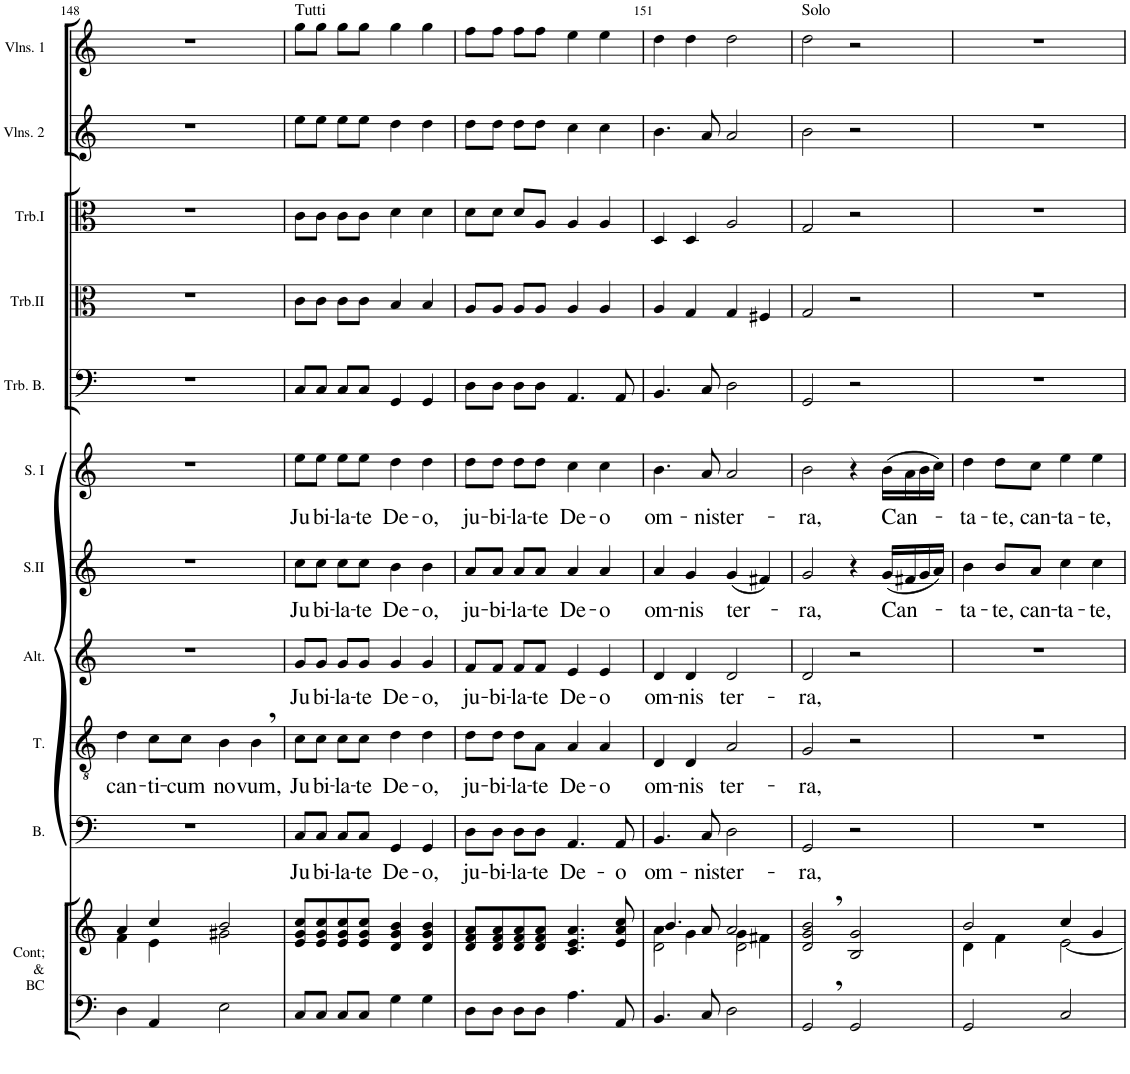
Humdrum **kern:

**kern	**kern	**kern	**text	**kern	**text	**kern	**text	**kern	**text	**kern	**text	**kern	**kern	**kern	**kern	**kern
*part11	*part11	*part10	*part10	*part9	*part9	*part8	*part8	*part7	*part7	*part6	*part6	*part5	*part4	*part3	*part2	*part1
*staff12	*staff11	*staff10	*staff10	*staff9	*staff9	*staff8	*staff8	*staff7	*staff7	*staff6	*staff6	*staff5	*staff4	*staff3	*staff2	*staff1
*I"Continuo &amp; Basse Continue	*	*I"Basse	*	*I"Ténor	*	*I"Alto	*	*I"Soprano II	*	*I"Soprane I	*	*I"Trombone Basse	*I"Trombone II	*I"Trombone I	*I"Deuxièmes Violons	*I"Premiers Violons
*I'Cont; &amp; BC	*	*I'B.	*	*I'T.	*	*I'Alt.	*	*I'S.II	*	*I'S. I	*	*I'Trb. B.	*I'Trb.II	*I'Trb.I	*I'Vlns. 2	*I'Vlns. 1
!!LO:PB:g=z
*clefF4	*clefG2	*clefF4	*	*clefGv2	*	*clefG2	*	*clefG2	*	*clefG2	*	*clefF4	*clefC3	*clefC3	*clefG2	*clefG2
*k[]	*k[]	*k[]	*	*k[]	*	*k[]	*	*k[]	*	*k[]	*	*k[]	*k[]	*k[]	*k[]	*k[]
*M4/4	*M4/4	*M4/4	*	*M4/4	*	*M4/4	*	*M4/4	*	*M4/4	*	*M4/4	*M4/4	*M4/4	*M4/4	*M4/4
*met(c)	*met(c)	*met(c)	*	*met(c)	*	*met(c)	*	*met(c)	*	*met(c)	*	*met(c)	*met(c)	*met(c)	*met(c)	*met(c)
=148	=148	=148	=148	=148	=148	=148	=148	=148	=148	=148	=148	=148	=148	=148	=148	=148
*	*^	*	*	*	*	*	*	*	*	*	*	*	*	*	*	*
!	!	!	!	!	!	!LO:LY:b	!	!	!	!	!	!	!	!	!	!	!
4D\	4a/	4f\	1r	.	4d\	can-	1r	.	1r	.	1r	.	1r	1r	1r	1r	1r
!	!	!	!	!	!	!LO:LY:b	!	!	!	!	!	!	!	!	!	!	!
4AA/	4cc/	4e\	.	.	8c\L	-ti-	.	.	.	.	.	.	.	.	.	.	.
!	!	!	!	!	!	!LO:LY:b	!	!	!	!	!	!	!	!	!	!	!
.	.	.	.	.	8c\J	-cum	.	.	.	.	.	.	.	.	.	.	.
!	!	!	!	!	!	!LO:LY:b	!	!	!	!	!	!	!	!	!	!	!
2E\	2b/	2g#X\	.	.	4B\	no-	.	.	.	.	.	.	.	.	.	.	.
!	!	!	!	!	!	!LO:LY:b	!	!	!	!	!	!	!	!	!	!	!
.	.	.	.	.	4B,\	-vum,	.	.	.	.	.	.	.	.	.	.	.
*	*v	*v	*	*	*	*	*	*	*	*	*	*	*	*	*	*	*
=149	=149	=149	=149	=149	=149	=149	=149	=149	=149	=149	=149	=149	=149	=149	=149	=149
!	!	!	!	!	!	!	!	!	!	!	!	!	!	!	!	!LO:TX:a:t=Tutti
!	!	!	!LO:LY:b	!	!LO:LY:b	!	!LO:LY:b	!	!LO:LY:b	!	!LO:LY:b	!	!	!	!	!
8C/L	8e/ 8g/ 8cc/L	8C/L	Ju-	8c\L	Ju-	8g/L	Ju-	8cc\L	Ju-	8ee\L	Ju-	8C/L	8c\L	8c\L	8ee\L	8gg\L
!	!	!	!LO:LY:b	!	!LO:LY:b	!	!LO:LY:b	!	!LO:LY:b	!	!LO:LY:b	!	!	!	!	!
8C/J	8e/ 8g/ 8cc/	8C/J	-bi-	8c\J	-bi-	8g/J	-bi-	8cc\J	-bi-	8ee\J	-bi-	8C/J	8c\J	8c\J	8ee\J	8gg\J
!	!	!	!LO:LY:b	!	!LO:LY:b	!	!LO:LY:b	!	!LO:LY:b	!	!LO:LY:b	!	!	!	!	!
8C/L	8e/ 8g/ 8cc/	8C/L	-la-	8c\L	-la-	8g/L	-la-	8cc\L	-la-	8ee\L	-la-	8C/L	8c\L	8c\L	8ee\L	8gg\L
!	!	!	!LO:LY:b	!	!LO:LY:b	!	!LO:LY:b	!	!LO:LY:b	!	!LO:LY:b	!	!	!	!	!
8C/J	8e/ 8g/ 8cc/J	8C/J	-te	8c\J	-te	8g/J	-te	8cc\J	-te	8ee\J	-te	8C/J	8c\J	8c\J	8ee\J	8gg\J
!	!	!	!LO:LY:b	!	!LO:LY:b	!	!LO:LY:b	!	!LO:LY:b	!	!LO:LY:b	!	!	!	!	!
4G\	4d/ 4g/ 4b/	4GG/	De-	4d\	De-	4g/	De-	4b\	De-	4dd\	De-	4GG/	4B/	4d\	4dd\	4gg\
!	!	!	!LO:LY:b	!	!LO:LY:b	!	!LO:LY:b	!	!LO:LY:b	!	!LO:LY:b	!	!	!	!	!
4G\	4d/ 4g/ 4b/	4GG/	-o,	4d\	-o,	4g/	-o,	4b\	-o,	4dd\	-o,	4GG/	4B/	4d\	4dd\	4gg\
=150	=150	=150	=150	=150	=150	=150	=150	=150	=150	=150	=150	=150	=150	=150	=150	=150
!	!	!	!LO:LY:b	!	!LO:LY:b	!	!LO:LY:b	!	!LO:LY:b	!	!LO:LY:b	!	!	!	!	!
8D\L	8d/ 8f/ 8a/L	8D\L	ju-	8d\L	ju-	8f/L	ju-	8a/L	ju-	8dd\L	ju-	8D\L	8A/L	8d\L	8dd\L	8ff\L
!	!	!	!LO:LY:b	!	!LO:LY:b	!	!LO:LY:b	!	!LO:LY:b	!	!LO:LY:b	!	!	!	!	!
8D\J	8d/ 8f/ 8a/	8D\J	-bi-	8d\J	-bi-	8f/J	-bi-	8a/J	-bi-	8dd\J	-bi-	8D\J	8A/J	8d\J	8dd\J	8ff\J
!	!	!	!LO:LY:b	!	!LO:LY:b	!	!LO:LY:b	!	!LO:LY:b	!	!LO:LY:b	!	!	!	!	!
8D\L	8d/ 8f/ 8a/	8D\L	-la-	8d\L	-la-	8f/L	-la-	8a/L	-la-	8dd\L	-la-	8D\L	8A/L	8d/L	8dd\L	8ff\L
!	!	!	!LO:LY:b	!	!LO:LY:b	!	!LO:LY:b	!	!LO:LY:b	!	!LO:LY:b	!	!	!	!	!
8D\J	8d/ 8f/ 8a/J	8D\J	-te	8A\J	-te	8f/J	-te	8a/J	-te	8dd\J	-te	8D\J	8A/J	8A/J	8dd\J	8ff\J
!	!	!	!LO:LY:b	!	!LO:LY:b	!	!LO:LY:b	!	!LO:LY:b	!	!LO:LY:b	!	!	!	!	!
4.A\	4.c/ 4.e/ 4.a/	4.AA/	De-	4A/	De-	4e/	De-	4a/	De-	4cc\	De-	4.AA/	4A/	4A/	4cc\	4ee\
!	!	!	!	!	!LO:LY:b	!	!LO:LY:b	!	!LO:LY:b	!	!LO:LY:b	!	!	!	!	!
.	.	.	.	4A/	-o	4e/	-o	4a/	-o	4cc\	-o	.	4A/	4A/	4cc\	4ee\
!	!	!	!LO:LY:b	!	!	!	!	!	!	!	!	!	!	!	!	!
8AA/	8e/ 8a/ 8cc/	8AA/	-o	.	.	.	.	.	.	.	.	8AA/	.	.	.	.
=151	=151	=151	=151	=151	=151	=151	=151	=151	=151	=151	=151	=151	=151	=151	=151	=151
*	*^	*	*	*	*	*	*	*	*	*	*	*	*	*	*	*
*	*	*^	*	*	*	*	*	*	*	*	*	*	*	*	*	*	*
!	!	!	!	!	!LO:LY:b	!	!LO:LY:b	!	!LO:LY:b	!	!LO:LY:b	!	!LO:LY:b	!	!	!	!	!
4.BB/	4.b/	4a\	2d\	4.BB/	om-	4D/	om-	4d/	om-	4a/	om-	4.b\	om-	4.BB/	4A/	4D/	4.b\	4dd\
!	!	!	!	!	!	!	!LO:LY:b	!	!LO:LY:b	!	!LO:LY:b	!	!	!	!	!	!	!
.	.	4g\	.	.	.	4D/	-nis	4d/	-nis	4g/	-nis	.	.	.	4G/	4D/	.	4dd\
!	!	!	!	!	!LO:LY:b	!	!	!	!	!	!	!	!LO:LY:b	!	!	!	!	!
8C/	8a/	.	.	8C/	-nis	.	.	.	.	.	.	8a/	-nis	8C/	.	.	8a/	.
!	!	!	!	!	!LO:LY:b	!	!LO:LY:b	!	!LO:LY:b	!	!LO:LY:b	!	!LO:LY:b	!	!	!	!	!
2D\	2a/	4g\	2d\	2D\	ter-	2A/	ter-	2d/	ter-	(4g/	ter-	2a/	ter-	2D\	4G/	2A/	2a/	2dd\
.	.	4f#X\	.	.	.	.	.	.	.	4f#X/)	.	.	.	.	4F#X/	.	.	.
*	*	*v	*v	*	*	*	*	*	*	*	*	*	*	*	*	*	*	*
=152	=152	=152	=152	=152	=152	=152	=152	=152	=152	=152	=152	=152	=152	=152	=152	=152	=152
!	!	!	!	!	!	!	!	!	!	!	!	!	!	!	!	!	!LO:TX:a:t=Solo
!	!	!	!	!LO:LY:b	!	!LO:LY:b	!	!LO:LY:b	!	!LO:LY:b	!	!LO:LY:b	!	!	!	!	!
*	*v	*v	*	*	*	*	*	*	*	*	*	*	*	*	*	*	*
2GG,/	2d/, 2g/, 2b/,	2GG/	-ra,	2G/	-ra,	2d/	-ra,	2g/	-ra,	2b\	-ra,	2GG/	2G/	2G/	2b\	2dd\
2GG/	2B/ 2g/	2r	.	2r	.	2r	.	4r	.	4r	.	2r	2r	2r	2r	2r
!	!	!	!	!	!	!	!	!	!LO:LY:b	!	!LO:LY:b	!	!	!	!	!
.	.	.	.	.	.	.	.	(16g/LL	Can-	(16b\LL	Can-	.	.	.	.	.
.	.	.	.	.	.	.	.	16f#X/	.	16a\	.	.	.	.	.	.
.	.	.	.	.	.	.	.	16g/	.	16b\	.	.	.	.	.	.
.	.	.	.	.	.	.	.	16a/JJ)	.	16cc\JJ)	.	.	.	.	.	.
=153	=153	=153	=153	=153	=153	=153	=153	=153	=153	=153	=153	=153	=153	=153	=153	=153
*	*^	*	*	*	*	*	*	*	*	*	*	*	*	*	*	*
!	!	!	!	!	!	!	!	!	!	!LO:LY:b	!	!LO:LY:b	!	!	!	!	!
2GG/	2b/	4d\	1r	.	1r	.	1r	.	4b\	-ta-	4dd\	-ta-	1r	1r	1r	1r	1r
!	!	!	!	!	!	!	!	!	!	!LO:LY:b	!	!LO:LY:b	!	!	!	!	!
.	.	4f\	.	.	.	.	.	.	8b/L	-te,	8dd\L	-te,	.	.	.	.	.
!	!	!	!	!	!	!	!	!	!	!LO:LY:b	!	!LO:LY:b	!	!	!	!	!
.	.	.	.	.	.	.	.	.	8a/J	can-	8cc\J	can-	.	.	.	.	.
!	!	!	!	!	!	!	!	!	!	!LO:LY:b	!	!LO:LY:b	!	!	!	!	!
2C/	4cc/	[2e\	.	.	.	.	.	.	4cc\	-ta-	4ee\	-ta-	.	.	.	.	.
!	!	!	!	!	!	!	!	!	!	!LO:LY:b	!	!LO:LY:b	!	!	!	!	!
.	4g/	.	.	.	.	.	.	.	4cc\	-te,	4ee\	-te,	.	.	.	.	.
*	*v	*v	*	*	*	*	*	*	*	*	*	*	*	*	*	*	*
=	=	=	=	=	=	=	=	=	=	=	=	=	=	=	=	=
*-	*-	*-	*-	*-	*-	*-	*-	*-	*-	*-	*-	*-	*-	*-	*-	*-
